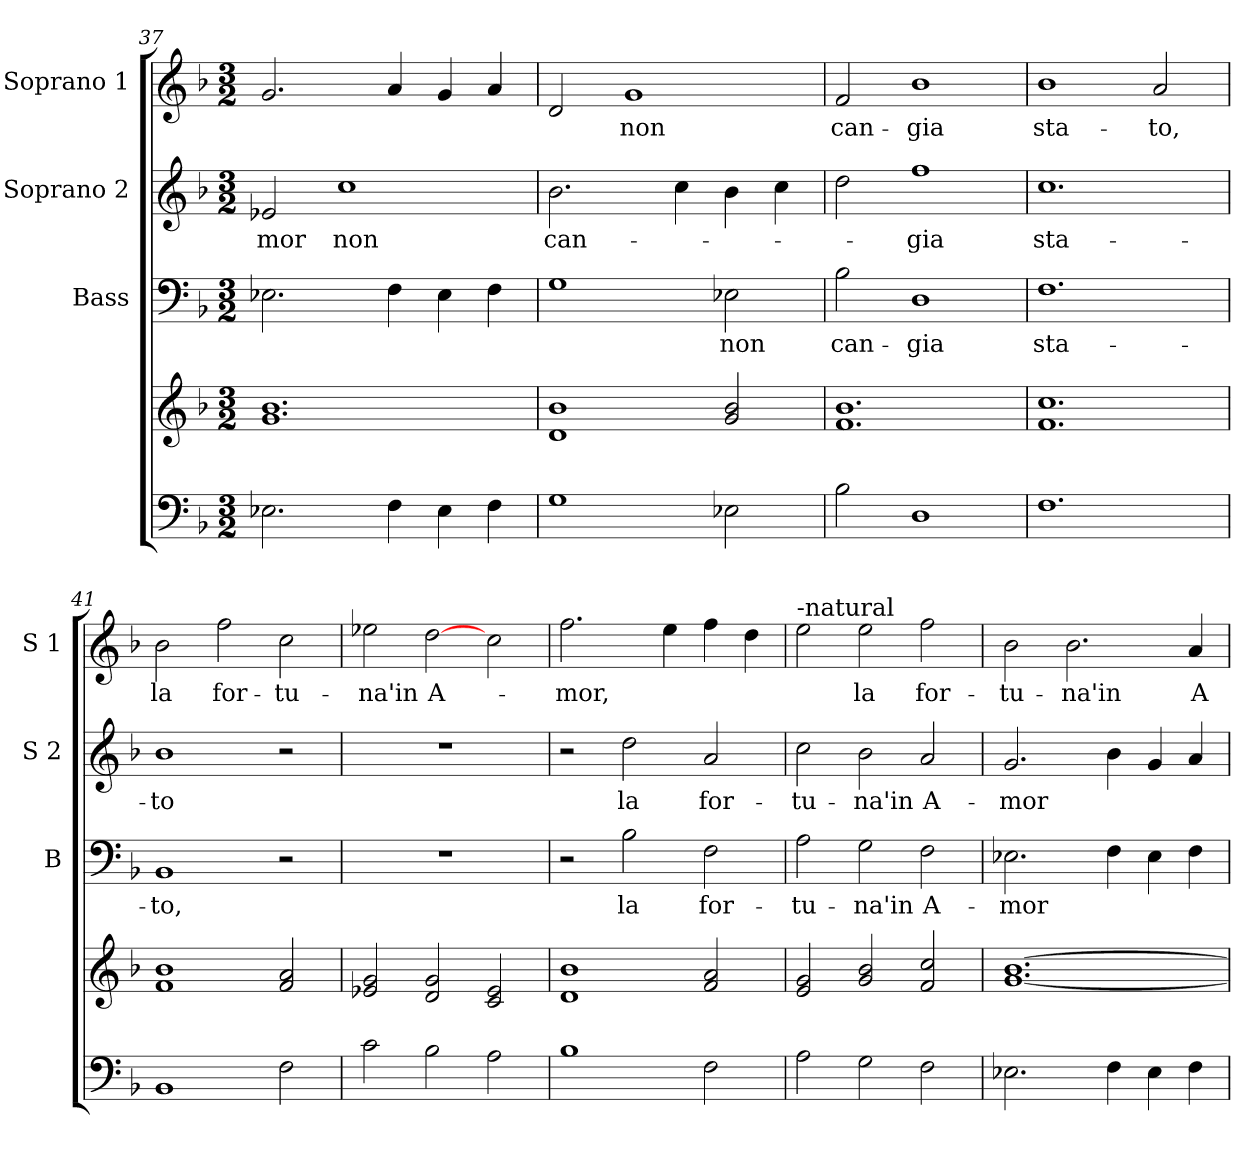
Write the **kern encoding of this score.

**kern	**kern	**kern	**text	**kern	**text	**kern	**text
*part4	*part4	*part3	*part3	*part2	*part2	*part1	*part1
*staff5	*staff4	*staff3	*staff3	*staff2	*staff2	*staff1	*staff1
*	*	*I"Bass	*	*I"Soprano 2	*	*I"Soprano 1	*
*	*	*I'B	*	*I'S 2	*	*I'S 1	*
*clefF4	*clefG2	*clefF4	*	*clefG2	*	*clefG2	*
*k[b-]	*k[b-]	*k[b-]	*	*k[b-]	*	*k[b-]	*
*F:	*F:	*F:	*	*F:	*	*F:	*
*M3/2	*M3/2	*M3/2	*	*M3/2	*	*M3/2	*
=37	=37	=37	=37	=37	=37	=37	=37
2.E-X\	1.g 1.b-	2.E-X\	.	2e-X/	-mor	2.g/	.
.	.	.	.	1cc	non	.	.
4F\	.	4F\	.	.	.	4a/	.
4E-\	.	4E-\	.	.	.	4g/	.
4F\	.	4F\	.	.	.	4a/	.
!!LO:LB:g=z
=38	=38	=38	=38	=38	=38	=38	=38
1G	1d 1b-	1G	.	2.b-\	can-	2d/	.
.	.	.	.	.	.	1g	non
.	.	.	.	4cc\	.	.	.
2E-X\	2g/ 2b-/	2E-X\	non	4b-\	.	.	.
.	.	.	.	4cc\	.	.	.
=39	=39	=39	=39	=39	=39	=39	=39
2B-\	1.f 1.b-	2B-\	can-	2dd\	.	2f/	can-
1D	.	1D	-gia	1ff	-gia	1b-	-gia
=40	=40	=40	=40	=40	=40	=40	=40
1.F	1.f 1.cc	1.F	sta-	1.cc	sta-	1b-	sta-
.	.	.	.	.	.	2a/	-to,
=41	=41	=41	=41	=41	=41	=41	=41
1BB-	1f 1b-	1BB-	-to,	1b-	-to	2b-\	la
.	.	.	.	.	.	2ff\	for-
2F\	2f/ 2a/	2r	.	2r	.	2cc\	-tu-
=42	=42	=42	=42	=42	=42	=42	=42
2c\	2e-X/ 2g/	1.r	.	1.r	.	2ee-X\	-na'in
2B-\	2d/ 2g/	.	.	.	.	[2dd\	A-
2A\	2c/ 2e-/	.	.	.	.	2cc\	.
=43	=43	=43	=43	=43	=43	=43	=43
1B-	1d 1b-	2r	.	2r	.	2.ff\	-mor,
.	.	2B-\	la	2dd\	la	.	.
.	.	.	.	.	.	4ee\	.
2F\	2f/ 2a/	2F\	for-	2a/	for-	4ff\	.
.	.	.	.	.	.	4dd\	.
=44	=44	=44	=44	=44	=44	=44	=44
!	!	!	!	!	!	!LO:TX:a:t=-natural	!
2A\	2e/ 2g/	2A\	-tu-	2cc\	-tu-	2ee\	.
2G\	2g/ 2b-/	2G\	-na'in	2b-\	-na'in	2ee\	la
2F\	2f/ 2cc/	2F\	A-	2a/	A-	2ff\	for-
!!LO:LB:g=z
=45	=45	=45	=45	=45	=45	=45	=45
2.E-X\	[1.g [1.b-	2.E-X\	-mor	2.g/	-mor	2b-\	-tu-
.	.	.	.	.	.	2.b-\	-na'in
4F\	.	4F\	.	4b-\	.	.	.
4E-\	.	4E-\	.	4g/	.	.	.
4F\	.	4F\	.	4a/	.	4a/	A-
=	=	=	=	=	=	=	=
*-	*-	*-	*-	*-	*-	*-	*-
